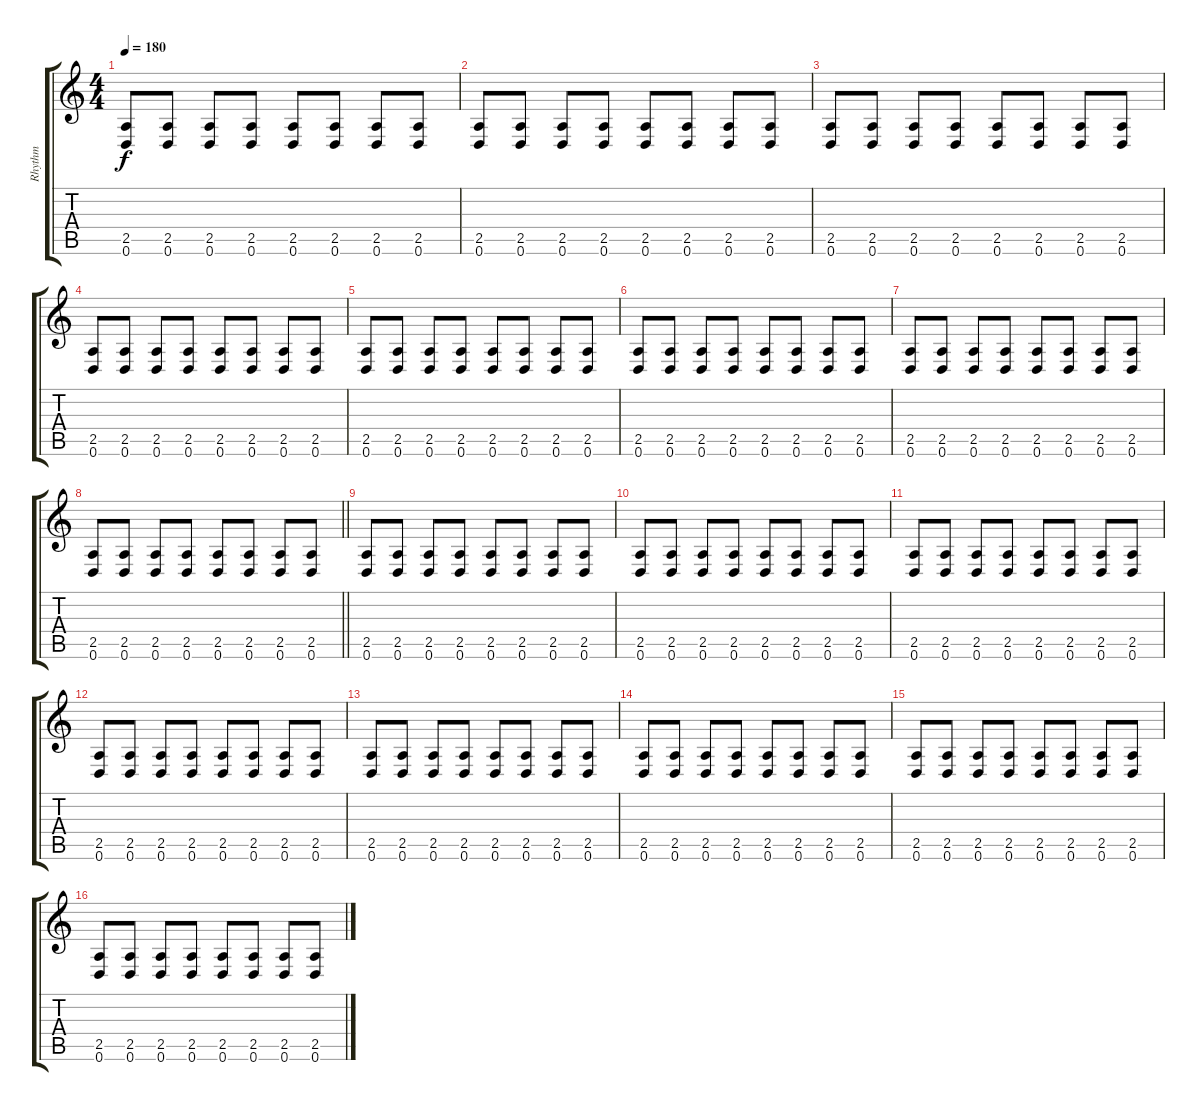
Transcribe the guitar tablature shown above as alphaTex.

\track ("Rhythm" "Rhythm") {instrument distortionguitar}
\staff {score tabs}
\tuning (D4 A3 F3 C3 G2 D2) {hide}
\ts (4 4)
\section ("" "")
\tempo 180
\clef g2
\ks c
(2.5 0.6).8{dy f volume 13} (2.5 0.6).8 (2.5 0.6).8 (2.5 0.6).8 (2.5 0.6).8 (2.5 0.6).8 (2.5 0.6).8 (2.5 0.6).8 |
(2.5 0.6).8 (2.5 0.6).8 (2.5 0.6).8 (2.5 0.6).8 (2.5 0.6).8 (2.5 0.6).8 (2.5 0.6).8 (2.5 0.6).8 |
(2.5 0.6).8 (2.5 0.6).8 (2.5 0.6).8 (2.5 0.6).8 (2.5 0.6).8 (2.5 0.6).8 (2.5 0.6).8 (2.5 0.6).8 |
(2.5 0.6).8 (2.5 0.6).8 (2.5 0.6).8 (2.5 0.6).8 (2.5 0.6).8 (2.5 0.6).8 (2.5 0.6).8 (2.5 0.6).8 |
(2.5 0.6).8{volume 13} (2.5 0.6).8 (2.5 0.6).8 (2.5 0.6).8 (2.5 0.6).8 (2.5 0.6).8 (2.5 0.6).8 (2.5 0.6).8 |
(2.5 0.6).8 (2.5 0.6).8 (2.5 0.6).8 (2.5 0.6).8 (2.5 0.6).8 (2.5 0.6).8 (2.5 0.6).8 (2.5 0.6).8 |
(2.5 0.6).8 (2.5 0.6).8 (2.5 0.6).8 (2.5 0.6).8 (2.5 0.6).8 (2.5 0.6).8 (2.5 0.6).8 (2.5 0.6).8 |
\barLineRight lightlight
(2.5 0.6).8 (2.5 0.6).8 (2.5 0.6).8 (2.5 0.6).8 (2.5 0.6).8 (2.5 0.6).8 (2.5 0.6).8 (2.5 0.6).8 |
\section ("" "")
(2.5 0.6).8{volume 13} (2.5 0.6).8 (2.5 0.6).8 (2.5 0.6).8 (2.5 0.6).8 (2.5 0.6).8 (2.5 0.6).8 (2.5 0.6).8 |
(2.5 0.6).8 (2.5 0.6).8 (2.5 0.6).8 (2.5 0.6).8 (2.5 0.6).8 (2.5 0.6).8 (2.5 0.6).8 (2.5 0.6).8 |
(2.5 0.6).8 (2.5 0.6).8 (2.5 0.6).8 (2.5 0.6).8 (2.5 0.6).8 (2.5 0.6).8 (2.5 0.6).8 (2.5 0.6).8 |
(2.5 0.6).8 (2.5 0.6).8 (2.5 0.6).8 (2.5 0.6).8 (2.5 0.6).8 (2.5 0.6).8 (2.5 0.6).8 (2.5 0.6).8 |
(2.5 0.6).8{volume 13} (2.5 0.6).8 (2.5 0.6).8 (2.5 0.6).8 (2.5 0.6).8 (2.5 0.6).8 (2.5 0.6).8 (2.5 0.6).8 |
(2.5 0.6).8 (2.5 0.6).8 (2.5 0.6).8 (2.5 0.6).8 (2.5 0.6).8 (2.5 0.6).8 (2.5 0.6).8 (2.5 0.6).8 |
(2.5 0.6).8 (2.5 0.6).8 (2.5 0.6).8 (2.5 0.6).8 (2.5 0.6).8 (2.5 0.6).8 (2.5 0.6).8 (2.5 0.6).8 |
(2.5 0.6).8 (2.5 0.6).8 (2.5 0.6).8 (2.5 0.6).8 (2.5 0.6).8 (2.5 0.6).8 (2.5 0.6).8 (2.5 0.6).8
